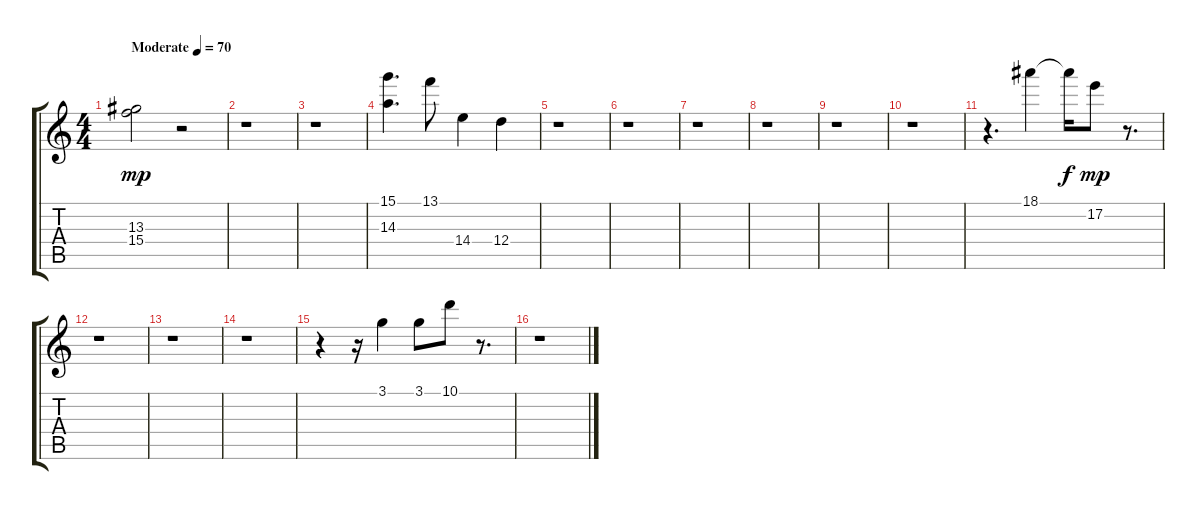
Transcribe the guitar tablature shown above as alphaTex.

\track "" {instrument acousticguitarnylon}
\staff {score tabs}
\tuning (E4 B3 G3 D3 A2 E2) {hide}
\ts (4 4)
\tempo (70 "Moderate")
\clef g2
\ks c
(13.3 15.4).2{dy mp instrument acousticguitarnylon} r.2 |
r.1 |
r.1 |
(15.1 14.3).4{d} 13.1.8 14.4.4 12.4.4 |
r.1 |
r.1 |
r.1 |
r.1 |
r.1 |
r.1 |
r.4{d} 18.1.4 18.1{t}.16{dy f} 17.2.8{dy mp} r.8{d} |
r.1 |
r.1 |
r.1 |
r.4 r.16 3.1.4 3.1.8 10.1.8 r.8{d} |
r.1
